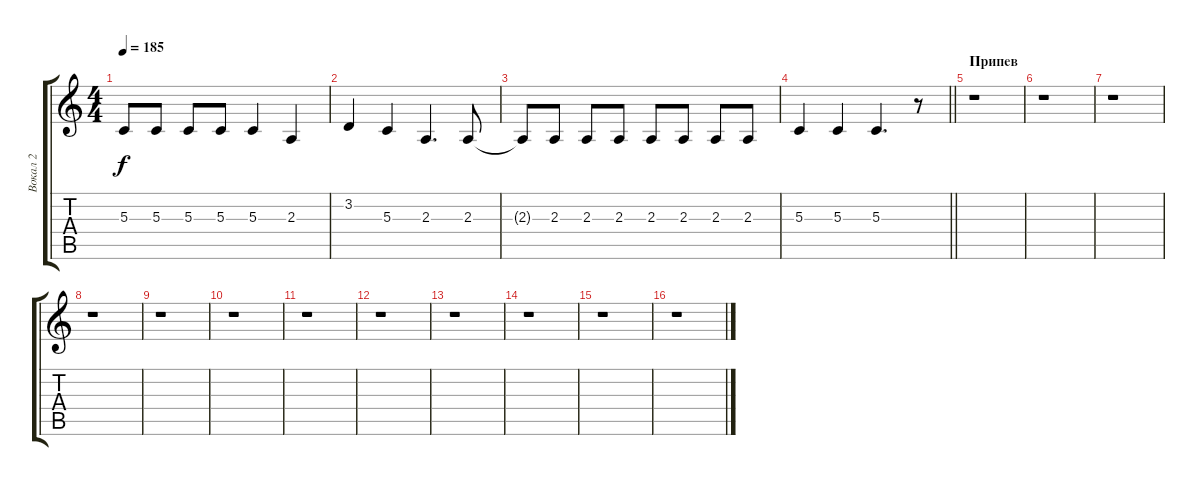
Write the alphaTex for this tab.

\track ("Вокал 2" "Вокал 2") {instrument tenorsax}
\staff {score tabs}
\tuning (E4 B3 G3 D3 A2 E2) {hide}
\ts (4 4)
\tempo 185
\clef g2
\ks c
5.3.8{dy f} 5.3.8 5.3.8 5.3.8 5.3.4 2.3.4 |
3.2.4 5.3.4 2.3.4{d} 2.3.8 |
2.3{t}.8 2.3.8 2.3.8 2.3.8 2.3.8 2.3.8 2.3.8 2.3.8 |
\barLineRight lightlight
5.3.4 5.3.4 5.3.4{d} r.8 |
\section ("" "Припев")
r.1 |
r.1 |
r.1 |
r.1 |
r.1 |
r.1 |
r.1 |
r.1 |
r.1 |
r.1 |
r.1 |
r.1
